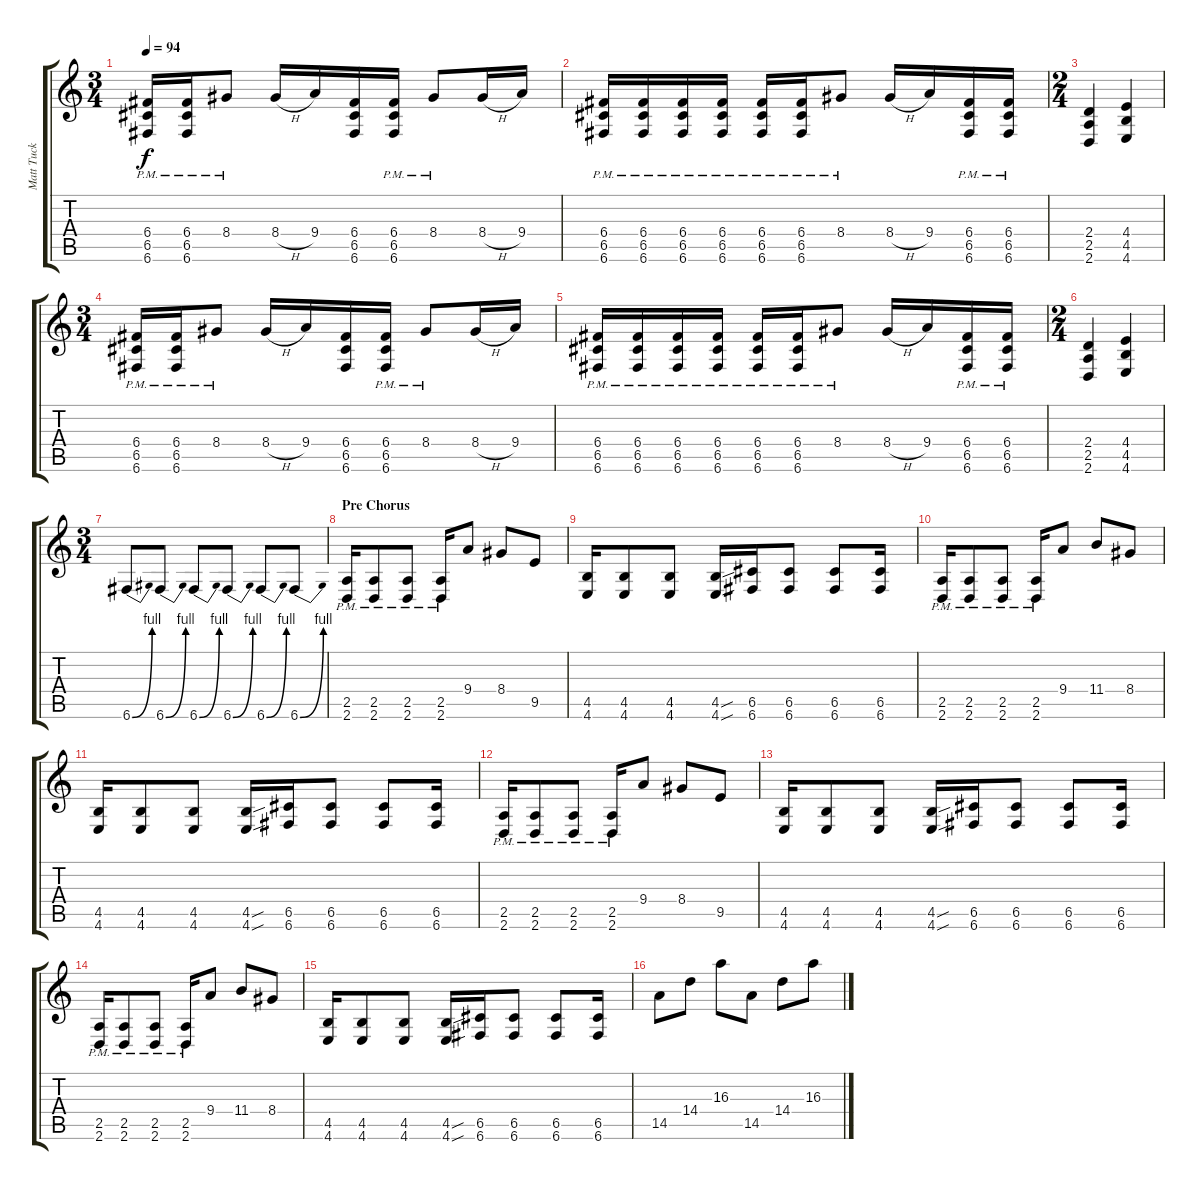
\track ("Matt Tuck" "Matt Tuck") {instrument distortionguitar}
\staff {score tabs}
\tuning (D4 A3 F3 C3 G2 C2) {hide}
\ts (3 4)
\tempo 94
\clef g2
\ks c
(6.4{pm} 6.5{pm} 6.6{pm}).16{dy f} (6.4{pm} 6.5{pm} 6.6{pm}).16 8.4{pm}.8 8.4{h}.16 9.4.16 (6.4 6.5 6.6).16 (6.4{pm} 6.5{pm} 6.6{pm}).16 8.4{pm}.8 8.4{h}.16 9.4.16 |
(6.4{pm} 6.5{pm} 6.6{pm}).16 (6.4{pm} 6.5{pm} 6.6{pm}).16 (6.4{pm} 6.5{pm} 6.6{pm}).16 (6.4{pm} 6.5{pm} 6.6{pm}).16 (6.4{pm} 6.5{pm} 6.6{pm}).16 (6.4{pm} 6.5{pm} 6.6{pm}).16 8.4{pm}.8 8.4{h}.16 9.4.16 (6.4{pm} 6.5{pm} 6.6{pm}).16 (6.4{pm} 6.5{pm} 6.6{pm}).16 |
\ts (2 4)
(2.4 2.5 2.6).4 (4.4 4.5 4.6).4 |
\ts (3 4)
(6.4{pm} 6.5{pm} 6.6{pm}).16 (6.4{pm} 6.5{pm} 6.6{pm}).16 8.4{pm}.8 8.4{h}.16 9.4.16 (6.4 6.5 6.6).16 (6.4{pm} 6.5{pm} 6.6{pm}).16 8.4{pm}.8 8.4{h}.16 9.4.16 |
(6.4{pm} 6.5{pm} 6.6{pm}).16 (6.4{pm} 6.5{pm} 6.6{pm}).16 (6.4{pm} 6.5{pm} 6.6{pm}).16 (6.4{pm} 6.5{pm} 6.6{pm}).16 (6.4{pm} 6.5{pm} 6.6{pm}).16 (6.4{pm} 6.5{pm} 6.6{pm}).16 8.4{pm}.8 8.4{h}.16 9.4.16 (6.4{pm} 6.5{pm} 6.6{pm}).16 (6.4{pm} 6.5{pm} 6.6{pm}).16 |
\ts (2 4)
(2.4 2.5 2.6).4 (4.4 4.5 4.6).4 |
\ts (3 4)
6.6{be (bend 0 0 60 4)}.8 6.6{be (bend 0 0 60 4)}.8 6.6{be (bend 0 0 60 4)}.8 6.6{be (bend 0 0 60 4)}.8 6.6{be (bend 0 0 60 4)}.8 6.6{be (bend 0 0 60 4)}.8 |
\section ("" "Pre Chorus")
(2.5{pm} 2.6{pm}).16 (2.5{pm} 2.6{pm}).8 (2.5{pm} 2.6{pm}).8 (2.5{pm} 2.6{pm}).16 9.4.8 8.4.8 9.5.8 |
(4.5 4.6).16 (4.5 4.6).8 (4.5 4.6).8 (4.5{sou} 4.6{sou}).16 (6.5 6.6).16 (6.5 6.6).8 (6.5 6.6).8 (6.5 6.6).16 |
(2.5{pm} 2.6{pm}).16 (2.5{pm} 2.6{pm}).8 (2.5{pm} 2.6{pm}).8 (2.5{pm} 2.6{pm}).16 9.4.8 11.4.8 8.4.8 |
(4.5 4.6).16 (4.5 4.6).8 (4.5 4.6).8 (4.5{sou} 4.6{sou}).16 (6.5 6.6).16 (6.5 6.6).8 (6.5 6.6).8 (6.5 6.6).16 |
(2.5{pm} 2.6{pm}).16 (2.5{pm} 2.6{pm}).8 (2.5{pm} 2.6{pm}).8 (2.5{pm} 2.6{pm}).16 9.4.8 8.4.8 9.5.8 |
(4.5 4.6).16 (4.5 4.6).8 (4.5 4.6).8 (4.5{sou} 4.6{sou}).16 (6.5 6.6).16 (6.5 6.6).8 (6.5 6.6).8 (6.5 6.6).16 |
(2.5{pm} 2.6{pm}).16 (2.5{pm} 2.6{pm}).8 (2.5{pm} 2.6{pm}).8 (2.5{pm} 2.6{pm}).16 9.4.8 11.4.8 8.4.8 |
(4.5 4.6).16 (4.5 4.6).8 (4.5 4.6).8 (4.5{sou} 4.6{sou}).16 (6.5 6.6).16 (6.5 6.6).8 (6.5 6.6).8 (6.5 6.6).16 |
14.5.8{balance 8 instrument electricguitarclean} 14.4.8 16.3.8 14.5.8 14.4.8 16.3.8
